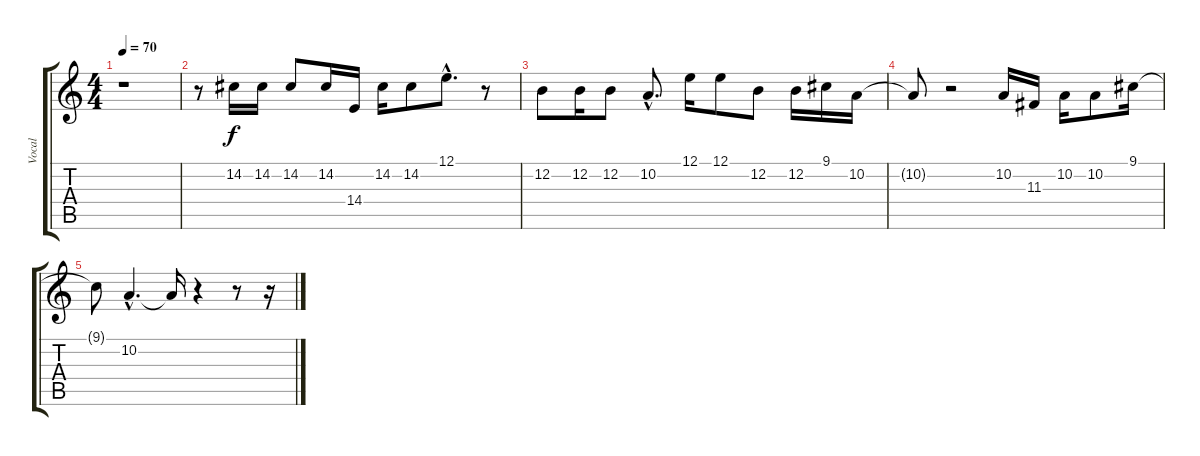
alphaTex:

\track ("Vocal" "Vocal") {instrument panflute}
\staff {score tabs}
\tuning (E4 B3 G3 D3 A2 E2) {hide}
\ts (4 4)
\tempo 70
\clef g2
\ks c
r.1{dy f} |
r.8 14.2.16 14.2.16 14.2.8 14.2.16 14.4.16 14.2.16 14.2.8 12.1{hac}.8{d} r.8 |
12.2.8 12.2.16 12.2.8 10.2{hac}.8{d} 12.1.16 12.1.8 12.2.8 12.2.16 9.1.16 10.2.16 |
10.2{t}.8 r.2 10.2.16 11.3.16 10.2.16 10.2.8 9.1.16 |
9.1{t}.8 10.2{hac}.4{d} 10.2{t}.16 r.4 r.8 r.16
